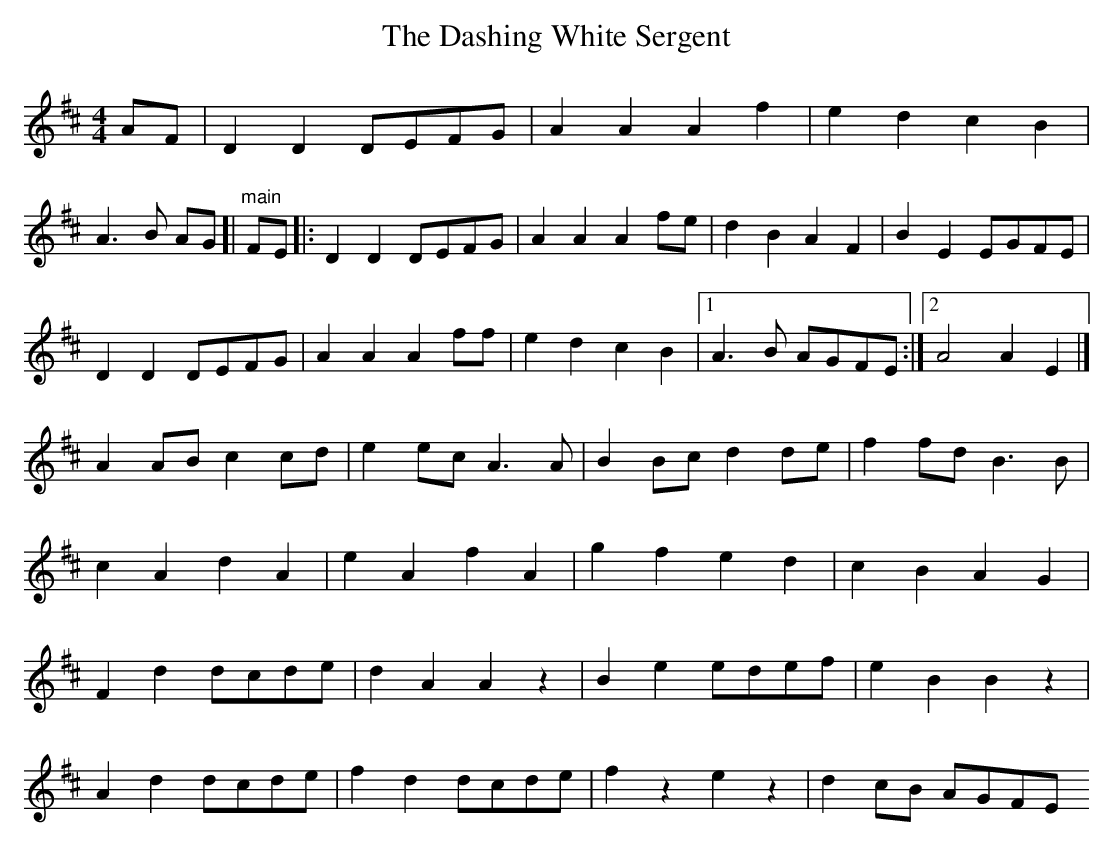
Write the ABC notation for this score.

X:1
T:The Dashing White Sergent
M:4/4
L:1/8
K:D
AF|D2D2DEFG|A2A2A2f2|e2d2c2B2|
A3B AG[|"main"FE|:D2D2DEFG|A2A2A2fe|d2B2A2F2|B2E2EGFE|
D2D2DEFG|A2A2A2ff|e2d2c2B2|[1A3B AGFE:|[2A4A2E2|]
A2AB c2cd|e2ec A3A|B2Bc d2de|f2fd B3B|
c2A2d2A2|e2A2f2A2|g2f2e2d2|c2B2A2G2|
F2d2dcde|d2A2A2z2|B2e2edef|e2B2B2z2|
A2d2dcde|f2d2dcde|f2z2e2z2|d2cB AGFE
